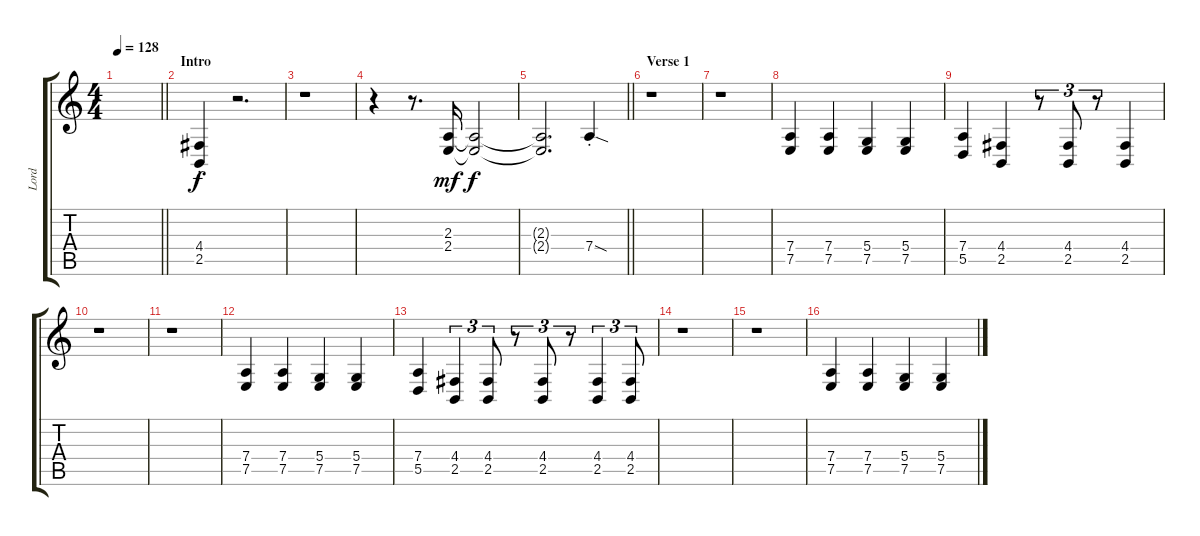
\track ("Lord" "Lord") {instrument drawbarorgan}
\staff {score tabs}
\tuning (E4 B3 G3 D3 A2 E2) {hide}
\ts (4 4)
\tempo 128
\clef g2
\barLineRight lightlight
\ks c
|
\section ("" "Intro")
(4.4{st} 2.5{st}).4 r.2{d} |
r.1 |
r.4 r.8{d} (2.3 2.4).16{dy mf} (2.3{t} 2.4{t}).2{dy f} |
\barLineRight lightlight
(2.3{t} 2.4{t}).2{d} 7.4{sod st}.4 |
\section ("" "Verse 1")
r.1 |
r.1 |
(7.4 7.5).4{volume 6 instrument oboe} (7.4 7.5).4 (5.4 7.5).4 (5.4 7.5).4 |
(7.4 5.5).4 (4.4 2.5).4 r.8{tu (3 2)} (4.4 2.5).8{tu (3 2)} r.8{tu (3 2)} (4.4 2.5).4 |
r.1 |
r.1 |
(7.4 7.5).4 (7.4 7.5).4 (5.4 7.5).4 (5.4 7.5).4 |
(7.4 5.5).4 (4.4 2.5).4{tu (3 2)} (4.4 2.5).8{tu (3 2)} r.8{tu (3 2)} (4.4 2.5).8{tu (3 2)} r.8{tu (3 2)} (4.4 2.5).4{tu (3 2)} (4.4 2.5).8{tu (3 2)} |
r.1 |
r.1 |
(7.4 7.5).4 (7.4 7.5).4 (5.4 7.5).4 (5.4 7.5).4
